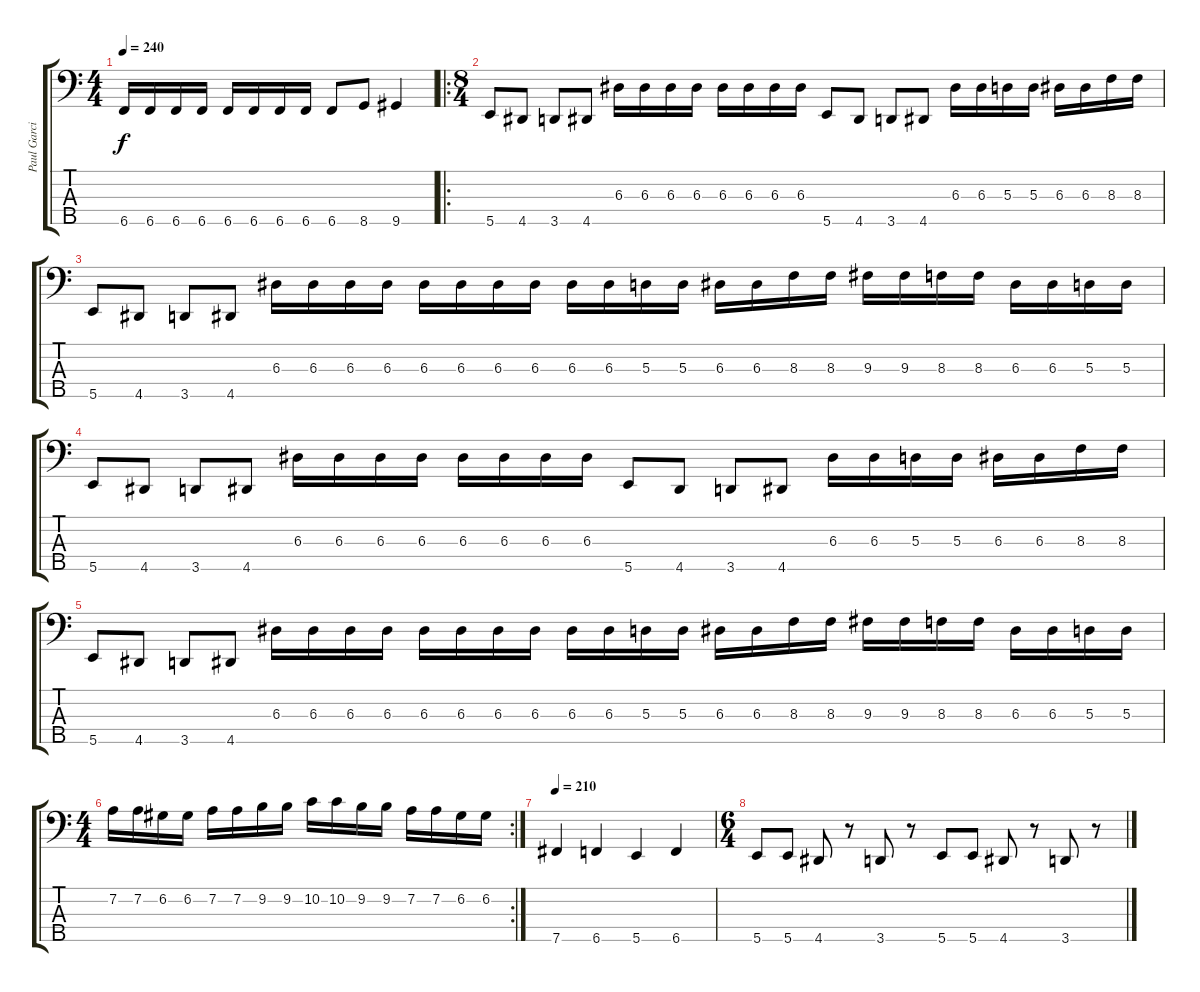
\track ("Paul Garcia" "Paul Garci") {instrument electricbassfinger}
\staff {score tabs}
\tuning (G2 D2 A1 E1 B0) {hide}
\ts (4 4)
\tempo 240
\clef f4
\ks c
6.5.16{dy f} 6.5.16 6.5.16 6.5.16 6.5.16 6.5.16 6.5.16 6.5.16 6.5.8 8.5.8 9.5.4 |
\ro
\ts (8 4)
5.5.8 4.5.8 3.5.8 4.5.8 6.3.16 6.3.16 6.3.16 6.3.16 6.3.16 6.3.16 6.3.16 6.3.16 5.5.8 4.5.8 3.5.8 4.5.8 6.3.16 6.3.16 5.3.16 5.3.16 6.3.16 6.3.16 8.3.16 8.3.16 |
5.5.8 4.5.8 3.5.8 4.5.8 6.3.16 6.3.16 6.3.16 6.3.16 6.3.16 6.3.16 6.3.16 6.3.16 6.3.16 6.3.16 5.3.16 5.3.16 6.3.16 6.3.16 8.3.16 8.3.16 9.3.16 9.3.16 8.3.16 8.3.16 6.3.16 6.3.16 5.3.16 5.3.16 |
5.5.8 4.5.8 3.5.8 4.5.8 6.3.16 6.3.16 6.3.16 6.3.16 6.3.16 6.3.16 6.3.16 6.3.16 5.5.8 4.5.8 3.5.8 4.5.8 6.3.16 6.3.16 5.3.16 5.3.16 6.3.16 6.3.16 8.3.16 8.3.16 |
5.5.8 4.5.8 3.5.8 4.5.8 6.3.16 6.3.16 6.3.16 6.3.16 6.3.16 6.3.16 6.3.16 6.3.16 6.3.16 6.3.16 5.3.16 5.3.16 6.3.16 6.3.16 8.3.16 8.3.16 9.3.16 9.3.16 8.3.16 8.3.16 6.3.16 6.3.16 5.3.16 5.3.16 |
\rc 2
\ts (4 4)
7.2.16 7.2.16 6.2.16 6.2.16 7.2.16 7.2.16 9.2.16 9.2.16 10.2.16 10.2.16 9.2.16 9.2.16 7.2.16 7.2.16 6.2.16 6.2.16 |
\tempo 210
7.5.4 6.5.4 5.5.4 6.5.4 |
\ts (6 4)
5.5.8 5.5.8 4.5.8 r.8 3.5.8 r.8 5.5.8 5.5.8 4.5.8 r.8 3.5.8 r.8
